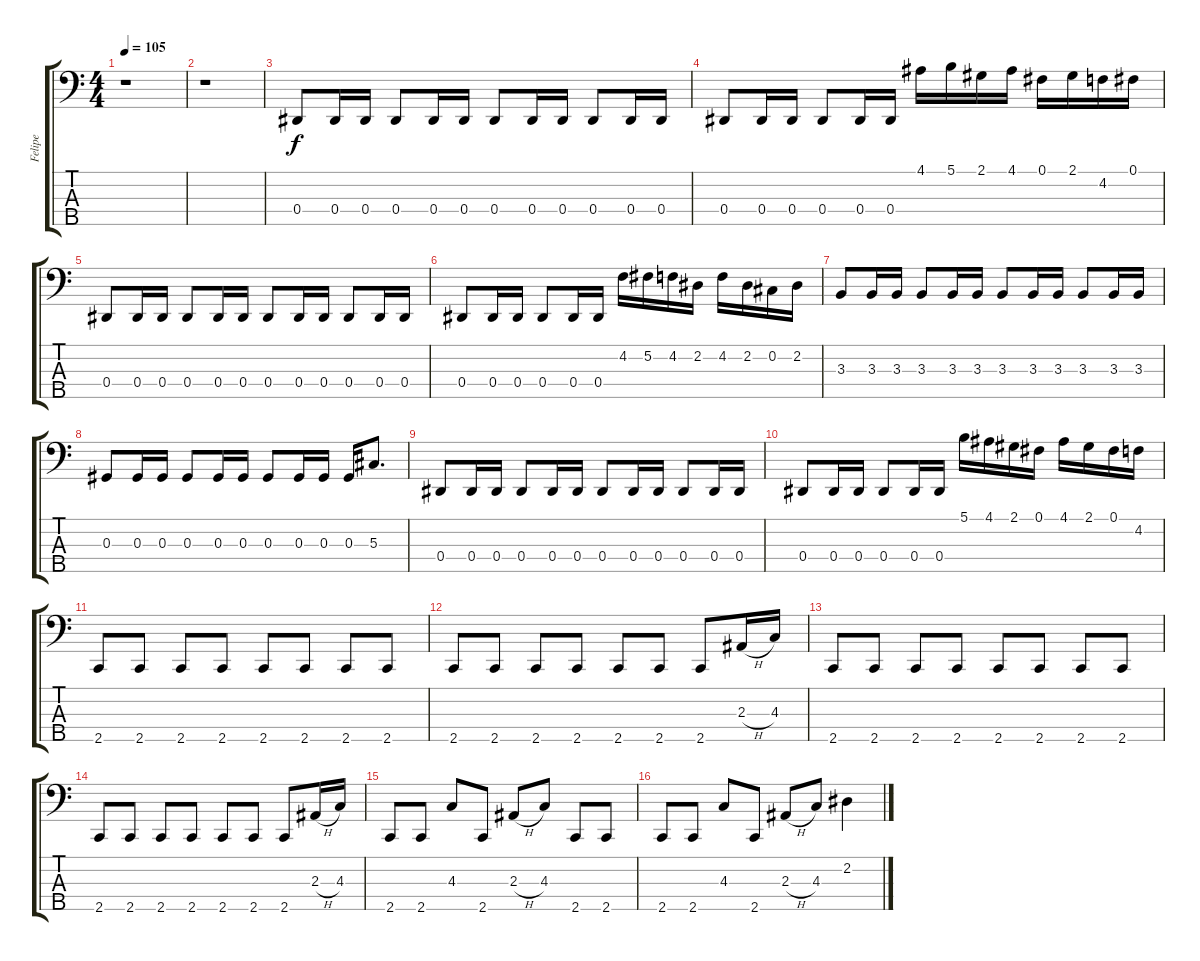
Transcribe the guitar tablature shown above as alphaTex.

\track ("Felipe" "Felipe") {instrument electricbassfinger}
\staff {score tabs}
\tuning (Gb2 Db2 Ab1 Eb1 Bb0) {hide}
\ts (4 4)
\tempo 105
\clef f4
\ks c
r.1{dy f instrument electricbassfinger} |
r.1 |
0.4.8 0.4.16 0.4.16 0.4.8 0.4.16 0.4.16 0.4.8 0.4.16 0.4.16 0.4.8 0.4.16 0.4.16 |
0.4.8 0.4.16 0.4.16 0.4.8 0.4.16 0.4.16 4.1.16 5.1.16 2.1.16 4.1.16 0.1.16 2.1.16 4.2.16 0.1.16 |
0.4.8 0.4.16 0.4.16 0.4.8 0.4.16 0.4.16 0.4.8 0.4.16 0.4.16 0.4.8 0.4.16 0.4.16 |
0.4.8 0.4.16 0.4.16 0.4.8 0.4.16 0.4.16 4.2.16 5.2.16 4.2.16 2.2.16 4.2.16 2.2.16 0.2.16 2.2.16 |
3.3.8 3.3.16 3.3.16 3.3.8 3.3.16 3.3.16 3.3.8 3.3.16 3.3.16 3.3.8 3.3.16 3.3.16 |
0.3.8 0.3.16 0.3.16 0.3.8 0.3.16 0.3.16 0.3.8 0.3.16 0.3.16 0.3.16 5.3.8{d} |
0.4.8 0.4.16 0.4.16 0.4.8 0.4.16 0.4.16 0.4.8 0.4.16 0.4.16 0.4.8 0.4.16 0.4.16 |
0.4.8 0.4.16 0.4.16 0.4.8 0.4.16 0.4.16 5.1.16 4.1.16 2.1.16 0.1.16 4.1.16 2.1.16 0.1.16 4.2.16 |
2.5.8 2.5.8 2.5.8 2.5.8 2.5.8 2.5.8 2.5.8 2.5.8 |
2.5.8 2.5.8 2.5.8 2.5.8 2.5.8 2.5.8 2.5.8 2.3{h}.16 4.3.16 |
2.5.8 2.5.8 2.5.8 2.5.8 2.5.8 2.5.8 2.5.8 2.5.8 |
2.5.8 2.5.8 2.5.8 2.5.8 2.5.8 2.5.8 2.5.8 2.3{h}.16 4.3.16 |
2.5.8 2.5.8 4.3.8 2.5.8 2.3{h}.8 4.3.8 2.5.8 2.5.8 |
2.5.8 2.5.8 4.3.8 2.5.8 2.3{h}.8 4.3.8 2.2.4
